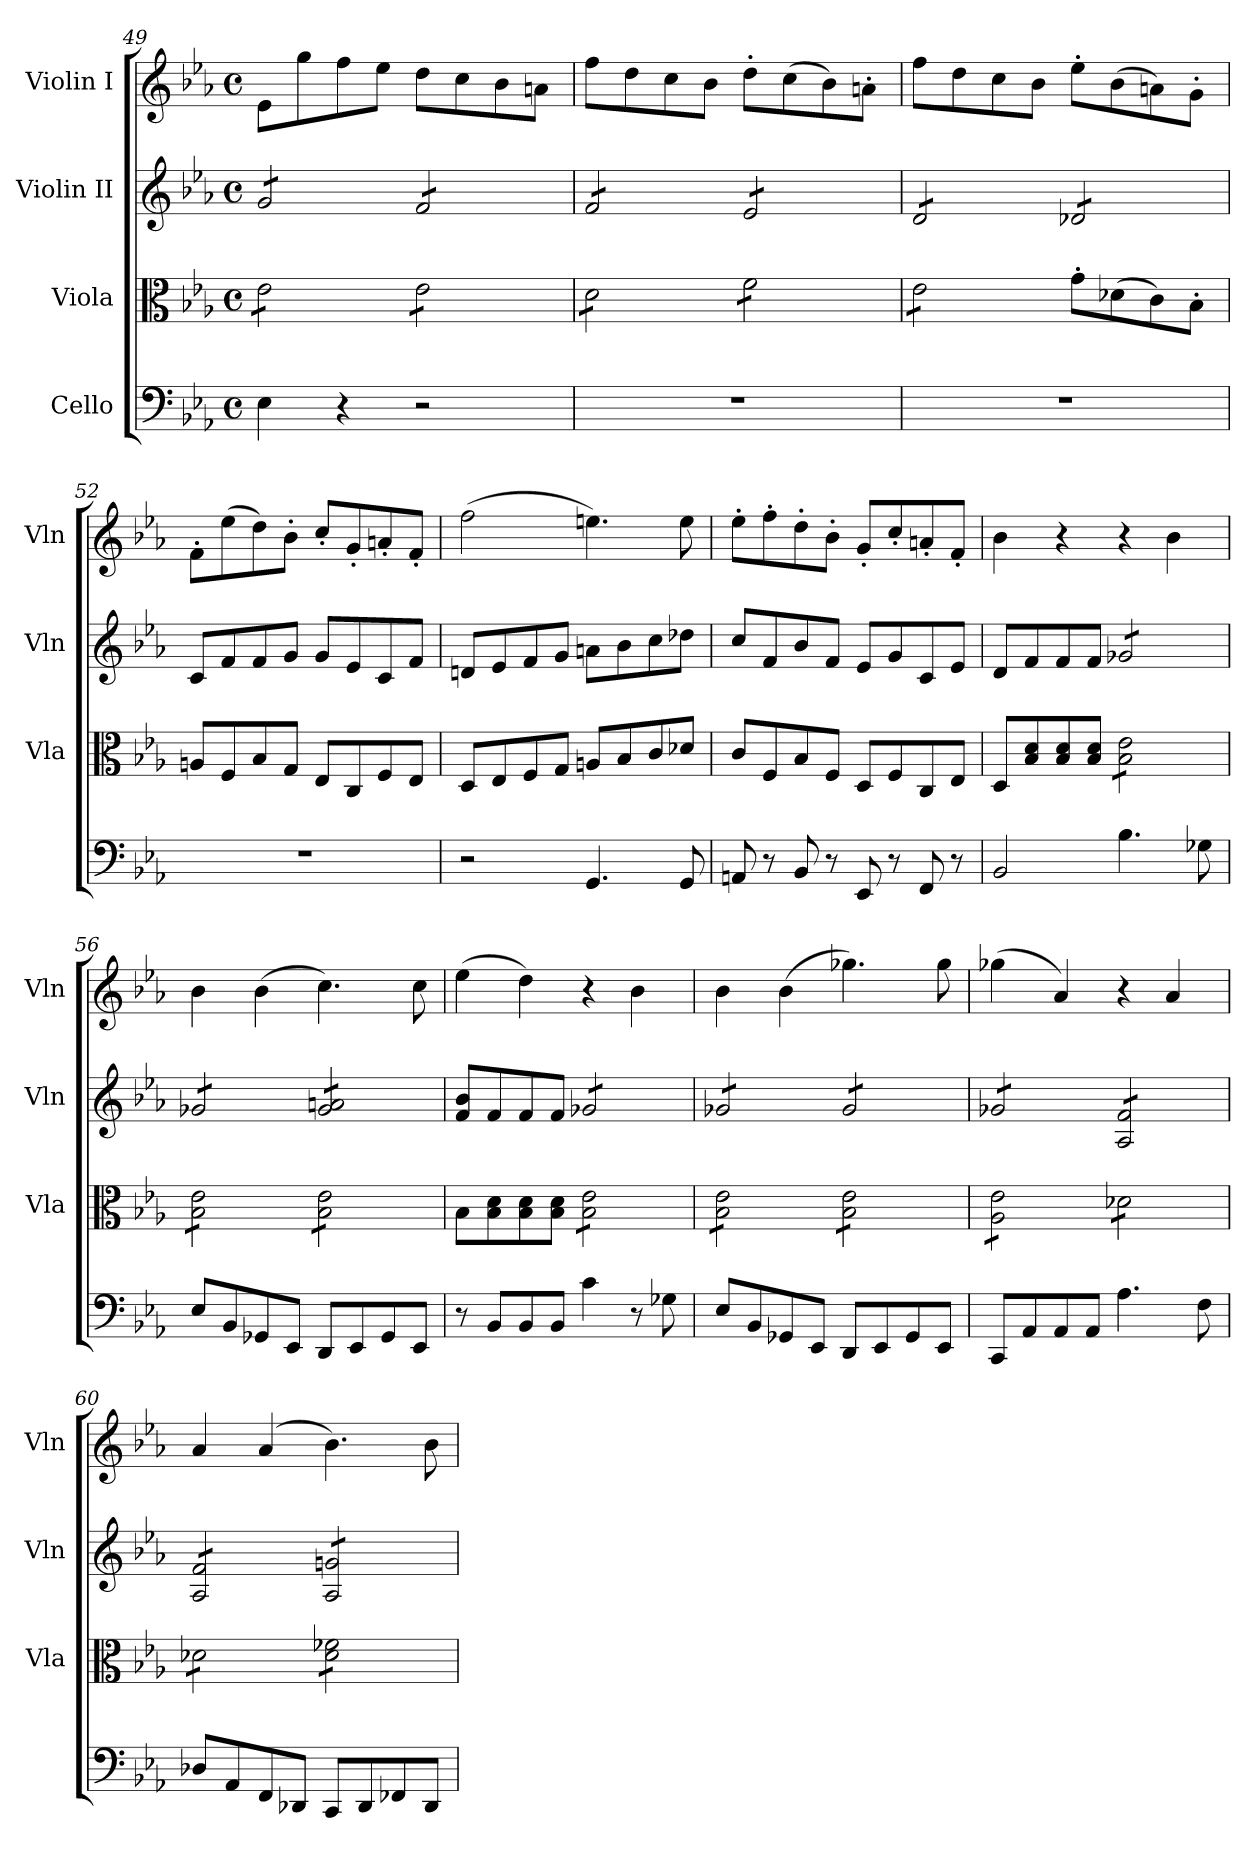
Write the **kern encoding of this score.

**kern	**kern	**kern	**kern
*part4	*part3	*part2	*part1
*staff4	*staff3	*staff2	*staff1
*I"Cello	*I"Viola	*I"Violin II	*I"Violin I
*	*I'Vla	*I'Vln	*I'Vln
*clefF4	*clefC3	*clefG2	*clefG2
*k[b-e-a-]	*k[b-e-a-]	*k[b-e-a-]	*k[b-e-a-]
*M4/4	*M4/4	*M4/4	*M4/4
*met(c)	*met(c)	*met(c)	*met(c)
=49	=49	=49	=49
*	*tremolo	*	*
*	*	*tremolo	*
4E-\	8e-\L	8g/L	8e-\L
.	8e-\	8g/	8gg\
4r	8e-\	8g/	8ff\
.	8e-\J	8g/J	8ee-\J
2r	8e-\L	8f/L	8dd\L
.	8e-\	8f/	8cc\
.	8e-\	8f/	8b-\
.	8e-\J	8f/J	8an\J
=50	=50	=50	=50
1r	8d\L	8f/L	8ff\L
.	8d\	8f/	8dd\
.	8d\	8f/	8cc\
.	8d\J	8f/J	8b-\J
.	8f\L	8e-/L	8dd'\L
.	8f\	8e-/	(>8cc\
.	8f\	8e-/	8b-\)
.	8f\J	8e-/J	8an'\J
!!LO:PB:g=z
=51	=51	=51	=51
1r	8e-\L	8d/L	8ff\L
.	8e-\	8d/	8dd\
.	8e-\	8d/	8cc\
.	8e-\J	8d/J	8b-\J
*	*Xtremolo	*	*
.	8g'\L	8d-X/L	8ee-'\L
.	(>8d-X\	8d-X/	(>8b-\
.	8c\)	8d-X/	8an\)
.	8B-'\J	8d-X/J	8g'\J
*	*	*Xtremolo	*
=52	=52	=52	=52
1r	8An/L	8c/L	8f'\L
.	8F/	8f/	(>8ee-\
.	8B-/	8f/	8dd\)
.	8G/J	8g/J	8b-'\J
.	8E-/L	8g/L	8cc'/L
.	8C/	8e-/	8g'/
.	8F/	8c/	8an'/
.	8E-/J	8f/J	8f'/J
=53	=53	=53	=53
2r	8D/L	8dn/L	(>2ff\
.	8E-/	8e-/	.
.	8F/	8f/	.
.	8G/J	8g/J	.
4.GG/	8An/L	8an\L	4.een\)
.	8B-/	8b-\	.
.	8c/	8cc\	.
8GG/	8d-X/J	8dd-X\J	8ee\
=54	=54	=54	=54
8AAn/	8c/L	8cc/L	8ee-'\L
8r	8F/	8f/	8ff'\
8BB-/	8B-/	8b-/	8dd'\
8r	8F/J	8f/J	8b-'\J
8EE-/	8D/L	8e-/L	8g'/L
8r	8F/	8g/	8cc'/
8FF/	8C/	8c/	8an'/
8r	8E-/J	8e-/J	8f'/J
=55	=55	=55	=55
2BB-/	8D/L	8d/L	4b-\
.	8B-/ 8d/	8f/	.
.	8B-/ 8d/	8f/	4r
.	8B-/ 8d/J	8f/J	.
*	*tremolo	*	*
*	*	*tremolo	*
4.B-\	8B-\ 8e-\L	8g-X/L	4r
.	8B-\ 8e-\	8g-X/	.
.	8B-\ 8e-\	8g-X/	4b-\
8G-X\	8B-\ 8e-\J	8g-X/J	.
=56	=56	=56	=56
8E-/L	8B-\ 8e-\L	8g-X/L	4b-\
8BB-/	8B-\ 8e-\	8g-X/	.
8GG-X/	8B-\ 8e-\	8g-X/	(>4b-\
8EE-/J	8B-\ 8e-\J	8g-X/J	.
8DD/L	8B-\ 8e-\L	8g-/ 8an/L	4.cc\)
8EE-/	8B-\ 8e-\	8g-/ 8an/	.
8GG-/	8B-\ 8e-\	8g-/ 8an/	.
8EE-/J	8B-\ 8e-\J	8g-/ 8an/J	8cc\
*	*	*Xtremolo	*
*	*Xtremolo	*	*
=57	=57	=57	=57
8r	8B-\L	8f/ 8b-/L	(>4ee-\
8BB-/L	8B-\ 8d\	8f/	.
8BB-/	8B-\ 8d\	8f/	4dd\)
8BB-/J	8B-\ 8d\J	8f/J	.
*	*tremolo	*	*
*	*	*tremolo	*
4c\	8B-\ 8e-\L	8g-X/L	4r
.	8B-\ 8e-\	8g-X/	.
8r	8B-\ 8e-\	8g-X/	4b-\
8G-X\	8B-\ 8e-\J	8g-X/J	.
=58	=58	=58	=58
8E-/L	8B-\ 8e-\L	8g-X/L	4b-\
8BB-/	8B-\ 8e-\	8g-X/	.
8GG-X/	8B-\ 8e-\	8g-X/	(>4b-\
8EE-/J	8B-\ 8e-\J	8g-X/J	.
8DD/L	8B-\ 8e-\L	8g-/L	4.gg-X\)
8EE-/	8B-\ 8e-\	8g-/	.
8GG-/	8B-\ 8e-\	8g-/	.
8EE-/J	8B-\ 8e-\J	8g-/J	8gg-\
!!LO:LB:g=z
=59	=59	=59	=59
8CC/L	8A-\ 8e-\L	8g-X/L	(>4gg-X\
8AA-/	8A-\ 8e-\	8g-X/	.
8AA-/	8A-\ 8e-\	8g-X/	4a-/)
8AA-/J	8A-\ 8e-\J	8g-X/J	.
4.A-\	8d-X\L	8A-/ 8f/L	4r
.	8d-X\	8A-/ 8f/	.
.	8d-X\	8A-/ 8f/	4a-/
8F\	8d-X\J	8A-/ 8f/J	.
=60	=60	=60	=60
8D-X/L	8d-X\L	8A-/ 8f/L	4a-/
8AA-/	8d-X\	8A-/ 8f/	.
8FF/	8d-X\	8A-/ 8f/	(>4a-/
8DD-X/J	8d-X\J	8A-/ 8f/J	.
8CC/L	8d-\ 8f-X\L	8A-/ 8gn/L	4.b-\)
8DD-/	8d-\ 8f-X\	8A-/ 8gn/	.
8FF-X/	8d-\ 8f-X\	8A-/ 8gn/	.
8DD-/J	8d-\ 8f-X\J	8A-/ 8gn/J	8b-\
*	*	*Xtremolo	*
*	*Xtremolo	*	*
=	=	=	=
*-	*-	*-	*-
